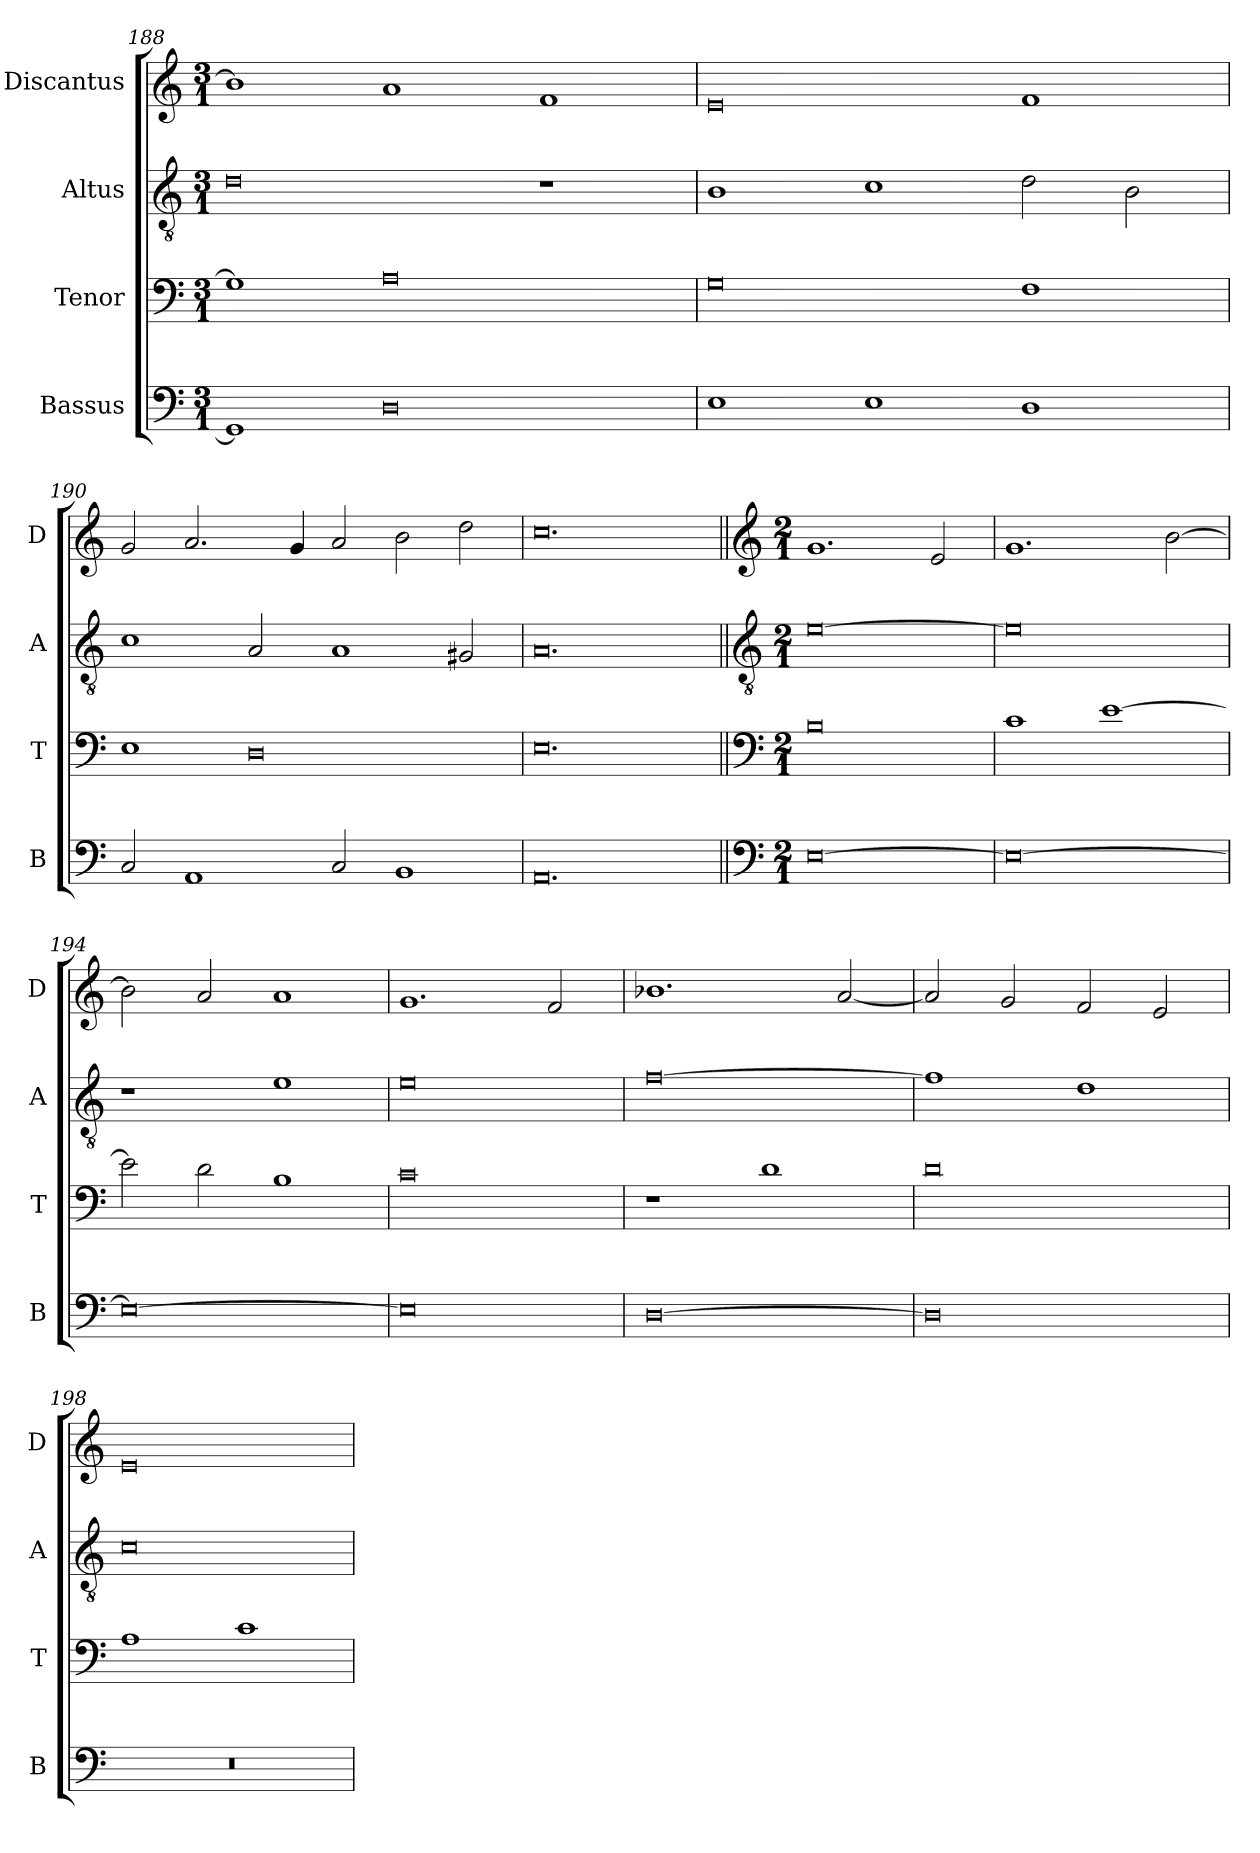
**kern	**kern	**kern	**kern
*part4	*part3	*part2	*part1
*staff4	*staff3	*staff2	*staff1
*I"Bassus	*I"Tenor	*I"Altus	*I"Discantus
*I'B	*I'T	*I'A	*I'D
*clefF4	*clefF4	*clefGv2	*clefG2
*k[]	*k[]	*k[]	*k[]
*M3/1	*M3/1	*M3/1	*M3/1
=188	=188	=188	=188
1GG]	1G]	0d	1b]
0D	0A	.	1a
.	.	1r	1f
=189	=189	=189	=189
1E	0G	1B	0e
1E	.	1c	.
1D	1F	2d\	1f
.	.	2B\	.
=190	=190	=190	=190
2C/	1E	1c	2g/
1AA	.	.	2.a/
.	0D	2A/	.
.	.	.	4g/
2C/	.	1A	2a/
1BB	.	.	2b\
.	.	2G#X/	2dd\
=191	=191	=191	=191
0.AA	0.E	0.A	0.cc
!!LO:LB:g=z
=192||	=192||	=192||	=192||
*clefF4	*clefF4	*clefGv2	*clefG2
*k[]	*k[]	*k[]	*k[]
*M2/1	*M2/1	*M2/1	*M2/1
[0E	0B	[0e	1.g
.	.	.	2e/
=193	=193	=193	=193
0E_	1c	0e]	1.g
.	[1e	.	.
.	.	.	[2b\
=194	=194	=194	=194
0E_	2e\]	1r	2b\]
.	2d\	.	2a/
.	1B	1e	1a
=195	=195	=195	=195
0E]	0c	0e	1.g
.	.	.	2f/
=196	=196	=196	=196
[0D	1r	[0f	1.b-X
.	1d	.	.
.	.	.	[2a/
=197	=197	=197	=197
0D]	0d	1f]	2a/]
.	.	.	2g/
.	.	1d	2f/
.	.	.	2e/
=198	=198	=198	=198
0r	1A	0c	0e
.	1c	.	.
=	=	=	=
*-	*-	*-	*-
